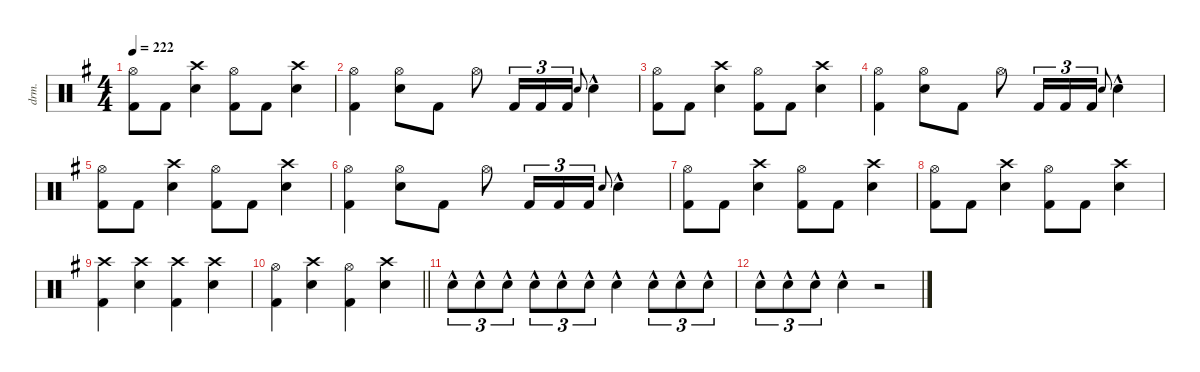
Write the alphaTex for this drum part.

\defaultSystemsLayout 4
\hideDynamics
\bracketExtendMode nobrackets
\otherSystemsTrackNameOrientation horizontal
\track ("Lars Ulrich" "drm.") {defaultSystemsLayout 4 instrument percussion}
\staff {score}
\articulation defaults
\ts (4 4)
\tempo 222
\clef neutral
\ks eminor
("Hi-Hat (open)"{acc forcenatural} "Kick (hit) 2"{acc forcenatural}).8{dy f beam Down} "Kick (hit) 2"{acc forcenatural}.8{beam Down} ("Crash high (hit)"{acc forcenatural} "Snare (hit) 2"{acc forcenatural}).4{beam Down} ("Hi-Hat (open)"{acc forcenatural} "Kick (hit) 2"{acc forcenatural}).8{beam Down} "Kick (hit) 2"{acc forcenatural}.8{beam Down} ("Crash high (hit)"{acc forcenatural} "Snare (hit) 2"{acc forcenatural}).4{beam Down} |
("Hi-Hat (open)"{acc forcenatural} "Kick (hit) 2"{acc forcenatural}).4{beam Down} ("Hi-Hat (open)"{acc forcenatural} "Snare (hit) 2"{acc forcenatural}).8{beam Down} "Kick (hit) 2"{acc forcenatural}.8{beam Down} "Hi-Hat (open)"{acc forcenatural}.8{beam Down} "Kick (hit) 2"{acc forcenatural}.16{tu (3 2) beam Up} "Kick (hit) 2"{acc forcenatural}.16{tu (3 2) beam Up} "Kick (hit) 2"{acc forcenatural}.16{tu (3 2) beam Up} "Electric Snare (hit)"{acc forcenatural}.8{gr onbeat dy mp beam Up} "Snare (hit) 2"{hac acc forcenatural}.4{dy f beam Down} |
("Hi-Hat (open)"{acc forcenatural} "Kick (hit) 2"{acc forcenatural}).8{beam Down} "Kick (hit) 2"{acc forcenatural}.8{beam Down} ("Crash high (hit)"{acc forcenatural} "Snare (hit) 2"{acc forcenatural}).4{beam Down} ("Hi-Hat (open)"{acc forcenatural} "Kick (hit) 2"{acc forcenatural}).8{beam Down} "Kick (hit) 2"{acc forcenatural}.8{beam Down} ("Crash high (hit)"{acc forcenatural} "Snare (hit) 2"{acc forcenatural}).4{beam Down} |
("Hi-Hat (open)"{acc forcenatural} "Kick (hit) 2"{acc forcenatural}).4{beam Down} ("Hi-Hat (open)"{acc forcenatural} "Snare (hit) 2"{acc forcenatural}).8{beam Down} "Kick (hit) 2"{acc forcenatural}.8{beam Down} "Hi-Hat (open)"{acc forcenatural}.8{beam Down} "Kick (hit) 2"{acc forcenatural}.16{tu (3 2) beam Up} "Kick (hit) 2"{acc forcenatural}.16{tu (3 2) beam Up} "Kick (hit) 2"{acc forcenatural}.16{tu (3 2) beam Up} "Electric Snare (hit)"{acc forcenatural}.8{gr onbeat dy mp beam Up} "Snare (hit) 2"{hac acc forcenatural}.4{dy f beam Down} |
("Hi-Hat (open)"{acc forcenatural} "Kick (hit) 2"{acc forcenatural}).8{beam Down} "Kick (hit) 2"{acc forcenatural}.8{beam Down} ("Crash high (hit)"{acc forcenatural} "Snare (hit) 2"{acc forcenatural}).4{beam Down} ("Hi-Hat (open)"{acc forcenatural} "Kick (hit) 2"{acc forcenatural}).8{beam Down} "Kick (hit) 2"{acc forcenatural}.8{beam Down} ("Crash high (hit)"{acc forcenatural} "Snare (hit) 2"{acc forcenatural}).4{beam Down} |
("Hi-Hat (open)"{acc forcenatural} "Kick (hit) 2"{acc forcenatural}).4{beam Down} ("Hi-Hat (open)"{acc forcenatural} "Snare (hit) 2"{acc forcenatural}).8{beam Down} "Kick (hit) 2"{acc forcenatural}.8{beam Down} "Hi-Hat (open)"{acc forcenatural}.8{beam Down} "Kick (hit) 2"{acc forcenatural}.16{tu (3 2) beam Up} "Kick (hit) 2"{acc forcenatural}.16{tu (3 2) beam Up} "Kick (hit) 2"{acc forcenatural}.16{tu (3 2) beam Up} "Electric Snare (hit)"{acc forcenatural}.8{gr onbeat dy mp beam Up} "Snare (hit) 2"{hac acc forcenatural}.4{dy f beam Down} |
("Hi-Hat (open)"{acc forcenatural} "Kick (hit) 2"{acc forcenatural}).8{beam Down} "Kick (hit) 2"{acc forcenatural}.8{beam Down} ("Crash high (hit)"{acc forcenatural} "Snare (hit) 2"{acc forcenatural}).4{beam Down} ("Hi-Hat (open)"{acc forcenatural} "Kick (hit) 2"{acc forcenatural}).8{beam Down} "Kick (hit) 2"{acc forcenatural}.8{beam Down} ("Crash high (hit)"{acc forcenatural} "Snare (hit) 2"{acc forcenatural}).4{beam Down} |
("Hi-Hat (open)"{acc forcenatural} "Kick (hit) 2"{acc forcenatural}).8{beam Down} "Kick (hit) 2"{acc forcenatural}.8{beam Down} ("Crash high (hit)"{acc forcenatural} "Snare (hit) 2"{acc forcenatural}).4{beam Down} ("Hi-Hat (open)"{acc forcenatural} "Kick (hit) 2"{acc forcenatural}).8{beam Down} "Kick (hit) 2"{acc forcenatural}.8{beam Down} ("Crash high (hit)"{acc forcenatural} "Snare (hit) 2"{acc forcenatural}).4{beam Down} |
("Crash high (hit)"{acc forcenatural} "Kick (hit) 2"{acc forcenatural}).4{beam Down} ("Crash high (hit)"{acc forcenatural} "Snare (hit) 2"{acc forcenatural}).4{beam Down} ("Crash high (hit)"{acc forcenatural} "Kick (hit) 2"{acc forcenatural}).4{beam Down} ("Crash high (hit)"{acc forcenatural} "Snare (hit) 2"{acc forcenatural}).4{beam Down} |
\barLineRight lightlight
("Hi-Hat (open)"{acc forcenatural} "Kick (hit) 2"{acc forcenatural}).4{beam Down} ("Crash high (hit)"{acc forcenatural} "Snare (hit) 2"{acc forcenatural}).4{beam Down} ("Hi-Hat (open)"{acc forcenatural} "Kick (hit) 2"{acc forcenatural}).4{beam Down} ("Crash high (hit)"{acc forcenatural} "Snare (hit) 2"{acc forcenatural}).4{beam Down} |
"Snare (hit) 2"{hac acc forcenatural}.8{tu (3 2) beam Down} "Snare (hit) 2"{hac acc forcenatural}.8{tu (3 2) beam Down} "Snare (hit) 2"{hac acc forcenatural}.8{tu (3 2) beam Down} "Snare (hit) 2"{hac acc forcenatural}.8{tu (3 2) beam Down} "Snare (hit) 2"{hac acc forcenatural}.8{tu (3 2) beam Down} "Snare (hit) 2"{hac acc forcenatural}.8{tu (3 2) beam Down} "Snare (hit) 2"{hac acc forcenatural}.4{beam Down} "Snare (hit) 2"{hac acc forcenatural}.8{tu (3 2) beam Down} "Snare (hit) 2"{hac acc forcenatural}.8{tu (3 2) beam Down} "Snare (hit) 2"{hac acc forcenatural}.8{tu (3 2) beam Down} |
"Snare (hit) 2"{hac acc forcenatural}.8{tu (3 2) beam Down} "Snare (hit) 2"{hac acc forcenatural}.8{tu (3 2) beam Down} "Snare (hit) 2"{hac acc forcenatural}.8{tu (3 2) beam Down} "Snare (hit) 2"{hac acc forcenatural}.4{beam Down} r.2{beam Down}
